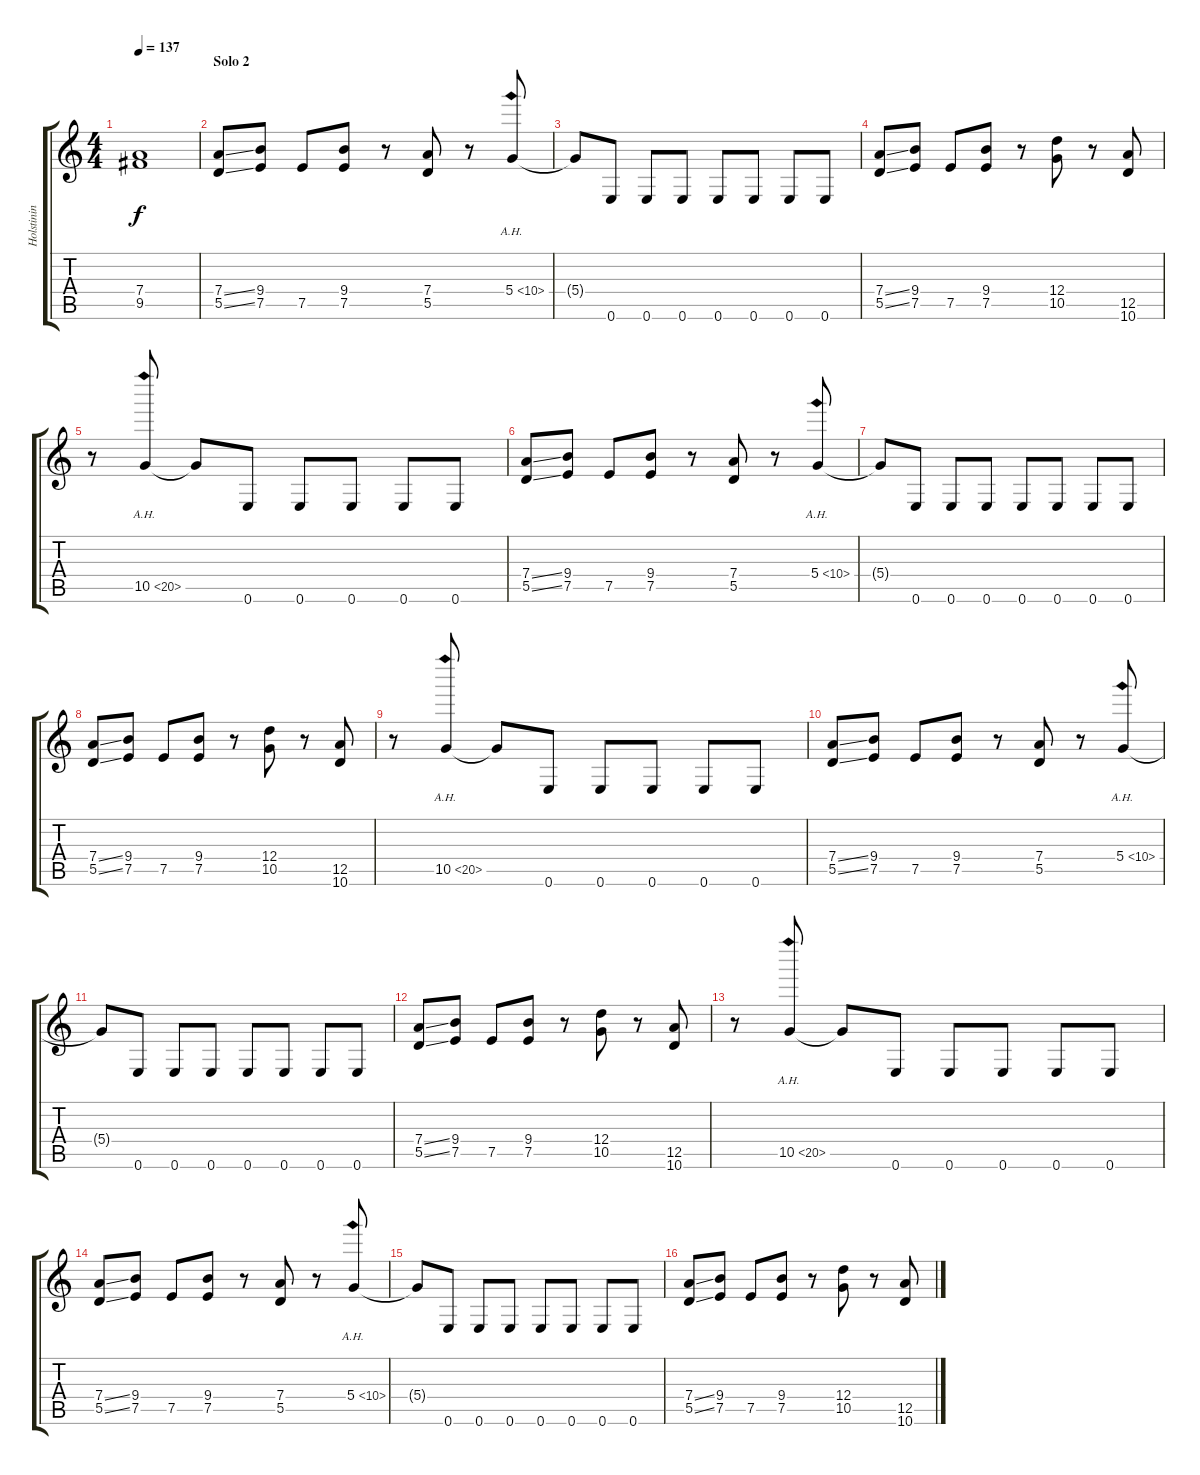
\track ("Holstinin" "Holstinin") {instrument overdrivenguitar}
\staff {score tabs}
\tuning (E4 B3 G3 D3 A2 E2) {hide}
\ts (4 4)
\tempo 137
\clef g2
\ks c
(7.4{t} 9.5{t}).1{dy f} |
\section ("" "Solo 2")
(7.4{ss} 5.5{ss}).8{volume 10} (9.4 7.5).8 7.5.8 (9.4 7.5).8 r.8 (7.4 5.5).8 r.8 5.4{ah 5}.8 |
5.4{t}.8 0.6.8 0.6.8 0.6.8 0.6.8 0.6.8 0.6.8 0.6.8 |
(7.4{ss} 5.5{ss}).8 (9.4 7.5).8 7.5.8 (9.4 7.5).8 r.8 (12.4 10.5).8 r.8 (12.5 10.6).8 |
r.8 10.5{ah 10}.8 10.5{t}.8 0.6.8 0.6.8 0.6.8 0.6.8 0.6.8 |
(7.4{ss} 5.5{ss}).8 (9.4 7.5).8 7.5.8 (9.4 7.5).8 r.8 (7.4 5.5).8 r.8 5.4{ah 5}.8 |
5.4{t}.8 0.6.8 0.6.8 0.6.8 0.6.8 0.6.8 0.6.8 0.6.8 |
(7.4{ss} 5.5{ss}).8 (9.4 7.5).8 7.5.8 (9.4 7.5).8 r.8 (12.4 10.5).8 r.8 (12.5 10.6).8 |
r.8 10.5{ah 10}.8 10.5{t}.8 0.6.8 0.6.8 0.6.8 0.6.8 0.6.8 |
(7.4{ss} 5.5{ss}).8 (9.4 7.5).8 7.5.8 (9.4 7.5).8 r.8 (7.4 5.5).8 r.8 5.4{ah 5}.8 |
5.4{t}.8 0.6.8 0.6.8 0.6.8 0.6.8 0.6.8 0.6.8 0.6.8 |
(7.4{ss} 5.5{ss}).8 (9.4 7.5).8 7.5.8 (9.4 7.5).8 r.8 (12.4 10.5).8 r.8 (12.5 10.6).8 |
r.8 10.5{ah 10}.8 10.5{t}.8 0.6.8 0.6.8 0.6.8 0.6.8 0.6.8 |
(7.4{ss} 5.5{ss}).8 (9.4 7.5).8 7.5.8 (9.4 7.5).8 r.8 (7.4 5.5).8 r.8 5.4{ah 5}.8 |
5.4{t}.8 0.6.8 0.6.8 0.6.8 0.6.8 0.6.8 0.6.8 0.6.8 |
(7.4{ss} 5.5{ss}).8 (9.4 7.5).8 7.5.8 (9.4 7.5).8 r.8 (12.4 10.5).8 r.8 (12.5 10.6).8
